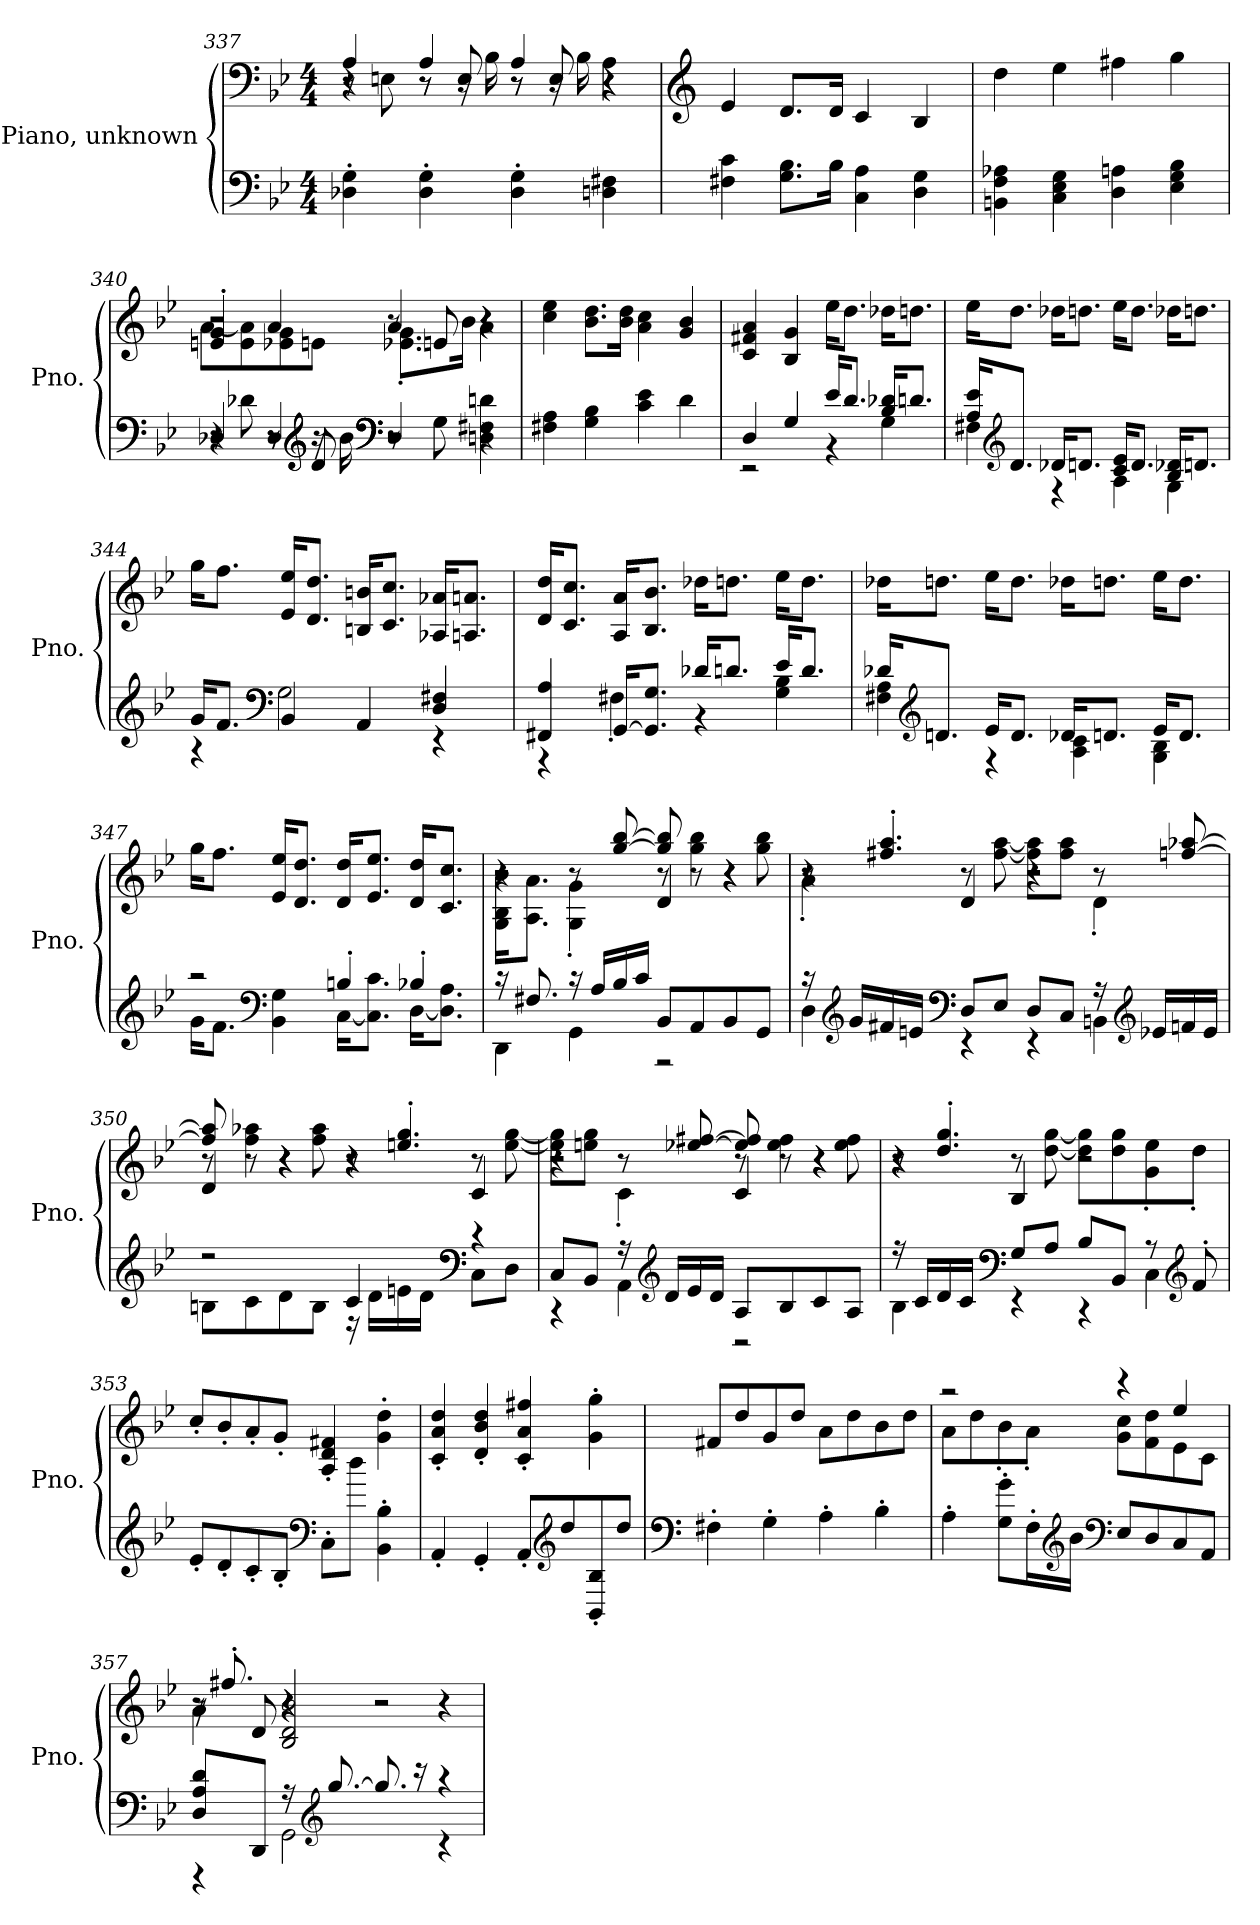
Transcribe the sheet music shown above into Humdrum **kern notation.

**kern	**kern
*part1	*part1
*staff2	*staff1
*I"Piano, unknown	*
*I'Pno.	*
!!LO:LB:g=z
*clefF4	*clefF4
*k[b-e-]	*k[b-e-]
*M4/4	*M4/4
=337	=337
*	*^
*	*	*^
4D-X\' 4G\'	4A/	8r	4r
.	.	8En\	.
4D-\' 4G\'	4A/	8r	8r
.	.	16r	8E/
.	.	16B-\	.
4D-\' 4G\'	4A/	8r	8r
.	.	16r	8E/
.	.	16B-\	.
4Dn\ 4F#X\	4r	4A\	4r
*	*v	*v	*v
=338	=338
*	*clefG2
4F#X\ 4c\	4e-/
8.G\ 8.B-\L	8.d/L
16B-\Jk	16d/Jk
4C\ 4A\	4c/
4D\ 4G\	4B-/
=339	=339
4BBn\ 4F\ 4A-X\	4dd\
4C\ 4E-\ 4G\	4ee-\
4D\ 4An\	4ff#X\
4E-\ 4G\ 4B-\	4gg\
=340	=340
*^	*^
*	*^	*	*^
4r	8r	4D-X/	4en/' 4g/'	[8a\L	2r
.	8d-X\	.	.	8e\ 8a\]	.
8r	8r	4D-/	4a/	8e-X\ 8g\	.
*clefG2	*	*	*	*	*
8d-/	16r	.	.	8en\J	.
.	16b-\	.	.	.	.
*clefF4	*	*	*	*	*
2r	8r	4D-/	4a/	8.e-X\' 8.g\'L	8r
.	8G\	.	.	.	8en/
.	.	.	.	16b-\Jk	.
.	4Dn\ 4F#X\ 4dn\	4r	4r	4a\	4r
*v	*v	*v	*	*	*
*	*v	*v	*v
!!LO:LB:g=z
=341	=341
4F#X\ 4A\	4cc\ 4ee-\
4G\ 4B-\	8.b-\ 8.dd\L
.	16b-\ 16dd\Jk
4c\ 4e-\	4a\ 4cc\
4d\	4g/ 4b-/
=342	=342
*^	*
4D/	2r	4c/ 4f#X/ 4a/
4G/	.	4B-/ 4g/
16e-/KL	4r	16ee-\KL
8.d/J	.	8.dd\J
16B-/ 16d-X/KL	4G\	16dd-X\KL
8.dn/J	.	8.ddn\J
=343	=343	=343
16A/ 16e-/KL	4F#X\	16ee-\KL
*clefG2	*	*
8.d/J	.	8.dd\J
16d-X/KL	4r	16dd-X\KL
8.dn/J	.	8.ddn\J
16c/ 16e-/KL	4A\	16ee-\KL
8.d/J	.	8.dd\J
16B-/ 16d-X/KL	4G\	16dd-X\KL
8.dn/J	.	8.ddn\J
!!LO:LB:g=z
=344	=344	=344
16g/KL	4r	16gg\KL
8.f/J	.	8.ff\J
*clefF4	*	*
4BB-/	2G\	16e-/ 16ee-/KL
.	.	8.d/ 8.dd/J
4AA/	.	16Bn/ 16bn/KL
.	.	8.c/ 8.cc/J
4D/ 4F#X/	4r	16A-X/ 16a-X/KL
.	.	8.An/ 8.an/J
=345	=345	=345
4FF#X/ 4A/	4r	16d/ 16dd/KL
.	.	8.c/ 8.cc/J
[16GG/KL	4F#X'\	16A/ 16a/KL
8.GG/] 8.G/J	.	8.B-/ 8.b-/J
16d-X/KL	4r	16dd-X\KL
8.dn/J	.	8.ddn\J
16e-/KL	4G\ 4B-\	16ee-\KL
8.d/J	.	8.dd\J
=346	=346	=346
16d-X/KL	4F#X\ 4A\	16dd-X\KL
*clefG2	*	*
8.dn/J	.	8.ddn\J
16e-/KL	4r	16ee-\KL
8.d/J	.	8.dd\J
16d-X/KL	4A\ 4c\	16dd-X\KL
8.dn/J	.	8.ddn\J
16e-/KL	4G\ 4B-\	16ee-\KL
8.d/J	.	8.dd\J
!!LO:LB:g=z
=347	=347	=347
2r	16g\KL	16gg\KL
.	8.f\J	8.ff\J
*clefF4	*	*
.	4BB-\ 4G\	16e-/ 16ee-/KL
.	.	8.d/ 8.dd/J
4Bn'/	[16C\KL	16d/ 16dd/KL
.	8.C\] 8.c\J	8.e-/ 8.ee-/J
4B-X'/	[16D\KL	16d/ 16dd/KL
.	8.D\] 8.A\J	8.c/ 8.cc/J
=348	=348	=348
*	*	*^
*	*	*	*^
16r	4DD\	4r	16G\ 16B-\ 16b-\KL	2r
8.F#X/	.	.	8.A\ 8.a\J	.
16r	4GG\	8r	4G\' 4g\'	.
16A/LL	.	.	.	.
16B-/	.	[8gg/ [8bb-/	.	.
16c/JJ	.	.	.	.
8BB-/L	2r	8gg/] 8bb-/]	8r	4d/
8AA/	.	8r	4gg\ 4bb-\	.
8BB-/	.	4r	.	4r
8GG/J	.	.	8gg\ 8bb-\	.
!!LO:PB:g=z	!!	!!
=349	=349	=349	=349	=349
16r	4D\	8r	4a'\	4r
*clefG2	*	*	*	*
16g/LL	.	.	.	.
16f#X/	.	4.ff#X/' 4.aa/'	.	.
16en/JJ	.	.	.	.
*clefF4	*	*	*	*
8D/L	4r	.	8r	4d/
8E-/J	.	.	[8ff#\ [8aa\	.
8D/L	4r	4r	8ff#\] 8aa\]L	2r
8C/J	.	.	8ff#\ 8aa\J	.
16r	4BBn\	8r	4d'\	.
*clefG2	*	*	*	*
16e-X/LL	.	.	.	.
16fn/	.	[8ffn/ [8aa-X/	.	.
16e-/JJ	.	.	.	.
=350	=350	=350	=350	=350
2r	8Bn\L	8ff/] 8aa-/]	8r	4d/
.	8c\	8r	4ff\ 4aa-X\	.
.	8d\	4r	.	4r
.	8B\J	.	8ff\ 8aa-\	.
4c/	16r	8r	4r	4r
.	16d\LL	.	.	.
.	16en\	4.een/' 4.gg/'	.	.
.	16d\JJ	.	.	.
*clefF4	*	*	*	*
4r	8C\L	.	8r	4c/
.	8D\J	.	[8ee\ [8gg\	.
!!LO:LB:g=z	!!	!!
=351	=351	=351	=351	=351
8C/L	4r	4r	8ee\] 8gg\]L	2r
8BB-/J	.	.	8een\ 8gg\J	.
16r	4AA\	8r	4c'\	.
*clefG2	*	*	*	*
16d/LL	.	.	.	.
16e-/	.	[8ee-X/ [8ff#X/	.	.
16d/JJ	.	.	.	.
8A/L	2r	8ee-/] 8ff#/]	8r	4c/
8B-/	.	8r	4ee-\ 4ff#\	.
8c/	.	4r	.	4r
8A/J	.	.	8ee-\ 8ff#\	.
=352	=352	=352	=352	=352
16r	4B-\	8r	4r	4r
16c/LL	.	.	.	.
16d/	.	4.dd/' 4.gg/'	.	.
16c/JJ	.	.	.	.
*clefF4	*	*	*	*
8G/L	4r	.	8r	4B-/
8A/J	.	.	[8dd\ [8gg\	.
8B-/L	4r	2r	8dd\] 8gg\]L	2r
8BB-/J	.	.	8dd\ 8gg\	.
8r	4C\	.	8g\' 8ee-\'	.
*clefG2	*	*	*	*
8f'/	.	.	8dd'\J	.
*v	*v	*	*	*
*	*v	*v	*v
=353	=353
8e-'/L	8cc'/L
8d'/	8b-'/
8c'/	8a'/
8B-'/J	8g'/J
*clefF4	*
8C'\L	4A/' 4d/' 4f#X/'
8dd\J	.
4BB-\' 4B-\'	4g\' 4dd\'
!!LO:LB:g=z
=354	=354
4AA'/	4c/' 4a/' 4dd/'
4GG'/	4d/' 4b-/' 4dd/'
8AA'/L	4c/' 4a/' 4ff#X/'
*clefG2	*
8dd/	.
8BB-/' 8B-/'	4g\' 4gg\'
8dd/J	.
=355	=355
*clefF4	*
4F#X'\	8f#X/L
.	8dd/
4G'\	8g/
.	8dd/J
4A'\	8a\L
.	8dd\
4B-'\	8b-\
.	8dd\J
=356	=356
*	*^
4A'\	2r	8a\L
.	.	8dd\
8G\' 8g\'L	.	8b-'\
16F'\L	.	8a'\J
*clefG2	*	*
16b-\JJ	.	.
*clefF4	*	*
8E-/L	4r	8g\ 8cc\L
8D/	.	8f\ 8dd\
8C/	4ee-/	8e-\
8AA/J	.	8c\J
!!LO:LB:g=z
=357	=357	=357
*^	*	*^
8D/ 8A/ 8d/L	4r	16r	4a\	8r
.	.	8.ff#X'/	.	.
8DD/J	.	.	.	8d/
16r	2GG\	4r	4r	2B-/ 2d/ 2b-/
*clefG2	*	*	*	*
[8.gg/	.	.	.	.
8.gg/]	.	2r	2r	.
16r	.	.	.	.
4r	4r	.	.	4r
*v	*v	*	*	*
*	*v	*v	*v
=	=
*-	*-
